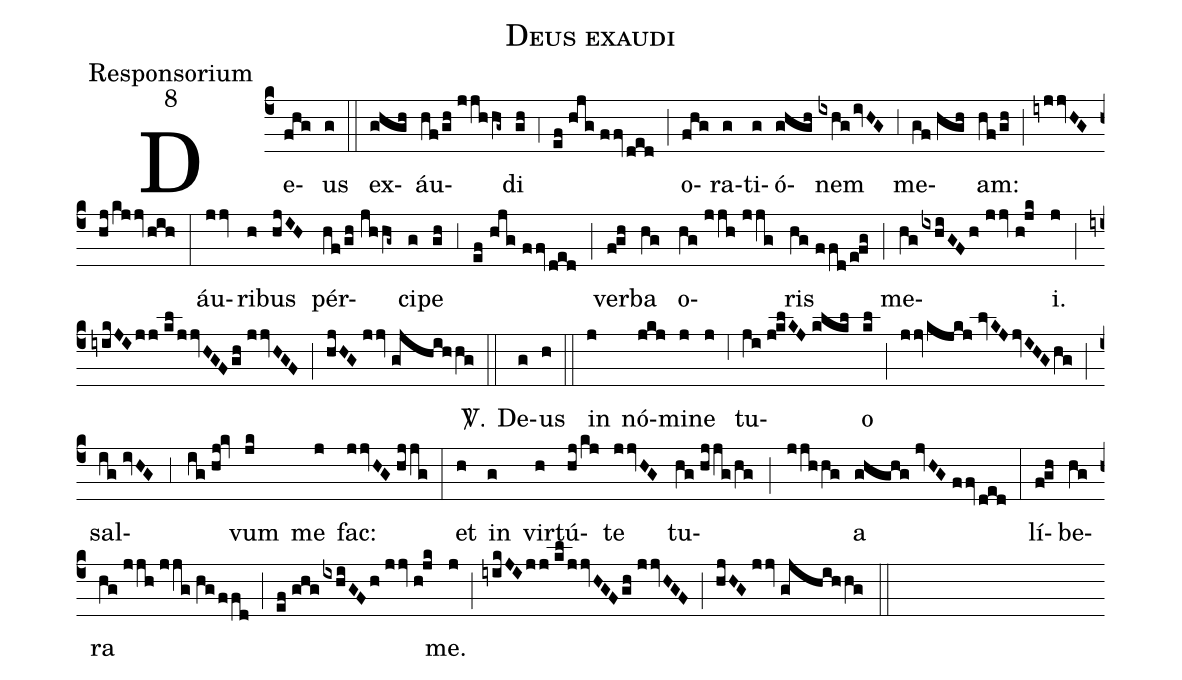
name:Deus exaudi;
office-part:Responsorium;
mode:8;
%%
(c4) De(fhg)us(g) (::) ex(ghgh)áu(hf/gh//jjhhg~)di(gh) (;4) (ef//hjg//ffv/ded) (;) o(fhg)ra(g)ti(g)ó(ghgh)nem(ixhg/ivHG) (;3) me(gf//hgh)am:(hf/gh) (;) (iyjjvHG//hj/kjjv/hih) (:) áu(jjv)ri(h)bus(hjIH) pér(hf/gh//jhhg~)ci(g)pe(gh) (;3) (ef//hjg//ffv/ded) (;) ver(f!gh)ba(hg) o(hg//jjh//jjg)ris(hg//ffd/e!fg) (;) me(hg/ixhiGFh//jjv//h!jk)i.(j) (;) (iyikJI/jj//kl/jjvHGF/gh//jjvHGF) (;) (hjHG//jjv//gjhihhg) <sp>V/</sp>.(::) De(g)us(h) (::) in(j) nó(jkj)mi(j)ne(j) (;6) tu(ji//j!klKJ//klkl)o(kl) (;) (jjv/kjkj//lvKJ/jvIHG/hg) (;) sal(ig//ivHG;3ig//hj!kv)vum(jk) me(j) fac:(jjvHG//hjjg) (:) et(h) in(g) vir(h)tú(hj/kj)te(jjvHG) tu(hg//hjjg/hg;jjhhg)a(ghghg//jvHG//ffv/ded) (:) lí(f!gh)be(hg)ra(hg//jjh//jjg//hg/ffd) (;) (ef//ghg/ixhiGF/h//jjv//h!jk) me.(j) (;) (iyikJI/jj//kl/jjvHGF/gh//jjvHGF) (;) (hjHG//jjv//gjhihhg) (::)
